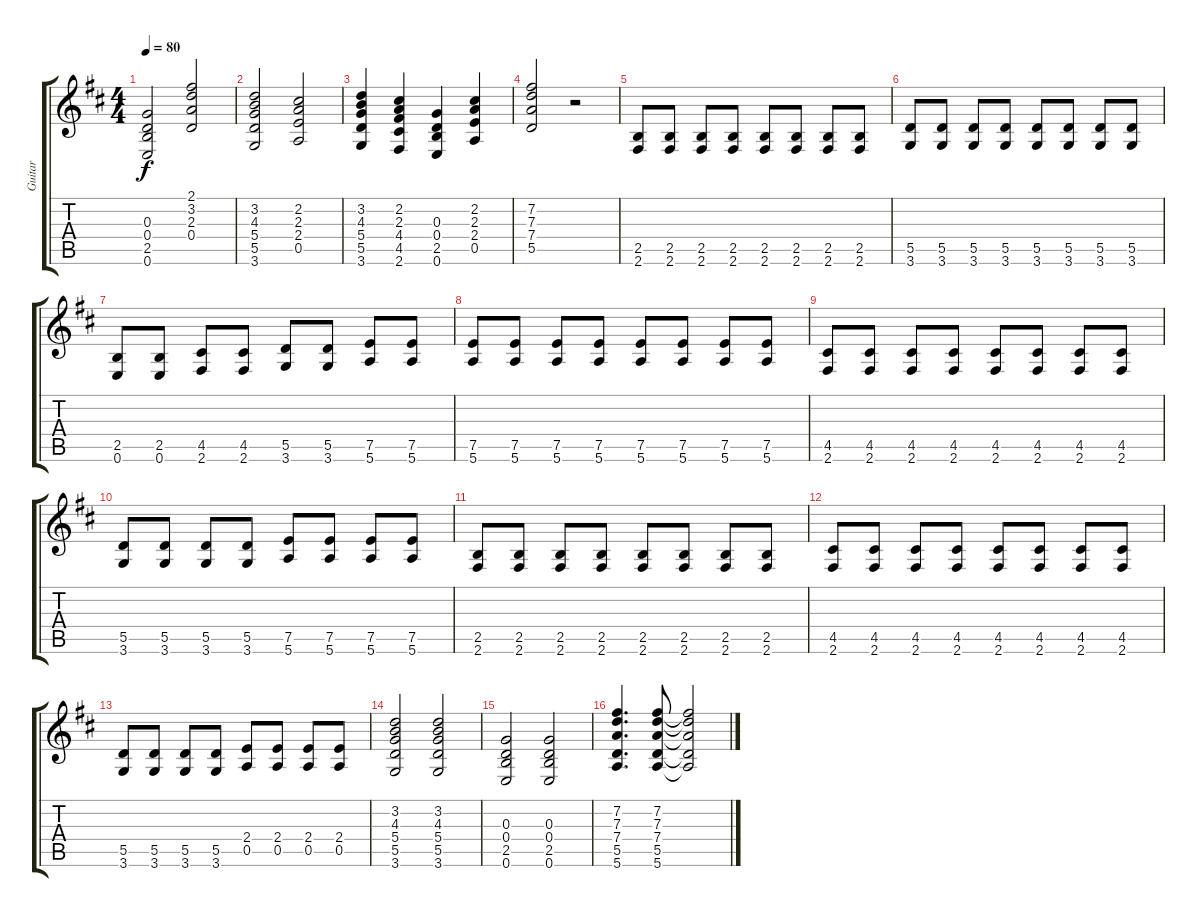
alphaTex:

\track ("Guitar" "Guitar") {instrument electricguitarclean}
\staff {score tabs}
\tuning (E4 B3 G3 D3 A2 E2) {hide}
\ts (4 4)
\tempo 80
\clef g2
\ks d
(0.3 0.4 2.5 0.6).2{dy f} (2.1 3.2 2.3 0.4).2 |
(3.2 4.3 5.4 5.5 3.6).2 (2.2 2.3 2.4 0.5).2 |
(3.2 4.3 5.4 5.5 3.6).4 (2.2 2.3 4.4 4.5 2.6).4 (0.3 0.4 2.5 0.6).4 (2.2 2.3 2.4 0.5).4 |
(7.2 7.3 7.4 5.5).2 r.2 |
(2.5 2.6).8 (2.5 2.6).8 (2.5 2.6).8 (2.5 2.6).8 (2.5 2.6).8 (2.5 2.6).8 (2.5 2.6).8 (2.5 2.6).8 |
(5.5 3.6).8 (5.5 3.6).8 (5.5 3.6).8 (5.5 3.6).8 (5.5 3.6).8 (5.5 3.6).8 (5.5 3.6).8 (5.5 3.6).8 |
(2.5 0.6).8 (2.5 0.6).8 (4.5 2.6).8 (4.5 2.6).8 (5.5 3.6).8 (5.5 3.6).8 (7.5 5.6).8 (7.5 5.6).8 |
(7.5 5.6).8 (7.5 5.6).8 (7.5 5.6).8 (7.5 5.6).8 (7.5 5.6).8 (7.5 5.6).8 (7.5 5.6).8 (7.5 5.6).8 |
(4.5 2.6).8 (4.5 2.6).8 (4.5 2.6).8 (4.5 2.6).8 (4.5 2.6).8 (4.5 2.6).8 (4.5 2.6).8 (4.5 2.6).8 |
(5.5 3.6).8 (5.5 3.6).8 (5.5 3.6).8 (5.5 3.6).8 (7.5 5.6).8 (7.5 5.6).8 (7.5 5.6).8 (7.5 5.6).8 |
(2.5 2.6).8 (2.5 2.6).8 (2.5 2.6).8 (2.5 2.6).8 (2.5 2.6).8 (2.5 2.6).8 (2.5 2.6).8 (2.5 2.6).8 |
(4.5 2.6).8 (4.5 2.6).8 (4.5 2.6).8 (4.5 2.6).8 (4.5 2.6).8 (4.5 2.6).8 (4.5 2.6).8 (4.5 2.6).8 |
(5.5 3.6).8 (5.5 3.6).8 (5.5 3.6).8 (5.5 3.6).8 (2.4 0.5).8 (2.4 0.5).8 (2.4 0.5).8 (2.4 0.5).8 |
(3.2 4.3 5.4 5.5 3.6).2 (3.2 4.3 5.4 5.5 3.6).2 |
(0.3 0.4 2.5 0.6).2 (0.3 0.4 2.5 0.6).2 |
(7.2 7.3 7.4 5.5 5.6).4{d} (7.2 7.3 7.4 5.5 5.6).8 (7.2{t} 7.3{t} 7.4{t} 5.5{t} 5.6{t}).2
